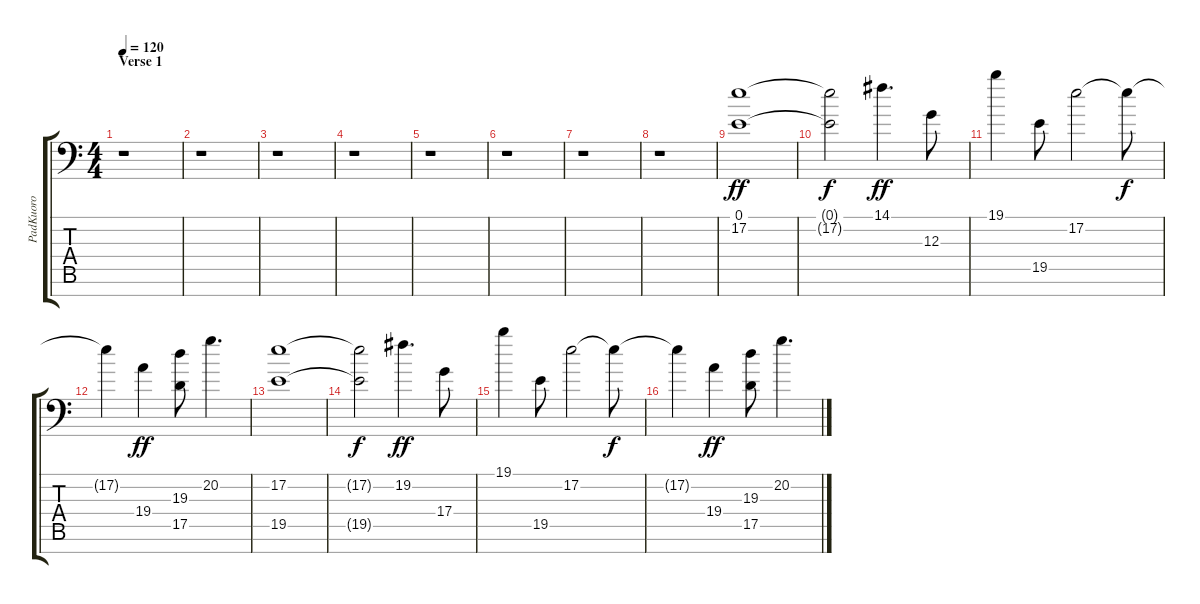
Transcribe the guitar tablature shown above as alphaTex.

\track ("PadKuoro" "PadKuoro") {instrument pad4choir}
\staff {score tabs}
\tuning (E4 B3 G3 D3 A2 E2 C-1) {hide}
\ts (4 4)
\section ("" "Verse 1")
\tempo 120
\clef f4
\ks c
r.1{dy ff} |
r.1 |
r.1 |
r.1 |
r.1 |
r.1 |
r.1 |
r.1 |
(0.1 17.2).1 |
(0.1{t} 17.2{t}).2{dy f} 14.1.4{d dy ff} 12.3.8 |
19.1.4 19.5.8 17.2.2 17.2{t}.8{dy f} |
17.2{t}.4 19.4.4{dy ff} (19.3 17.5).8 20.2.4{d} |
(17.2 19.5).1 |
(17.2{t} 19.5{t}).2{dy f} 19.2.4{d dy ff} 17.4.8 |
19.1.4 19.5.8 17.2.2 17.2{t}.8{dy f} |
17.2{t}.4 19.4.4{dy ff} (19.3 17.5).8 20.2.4{d}
